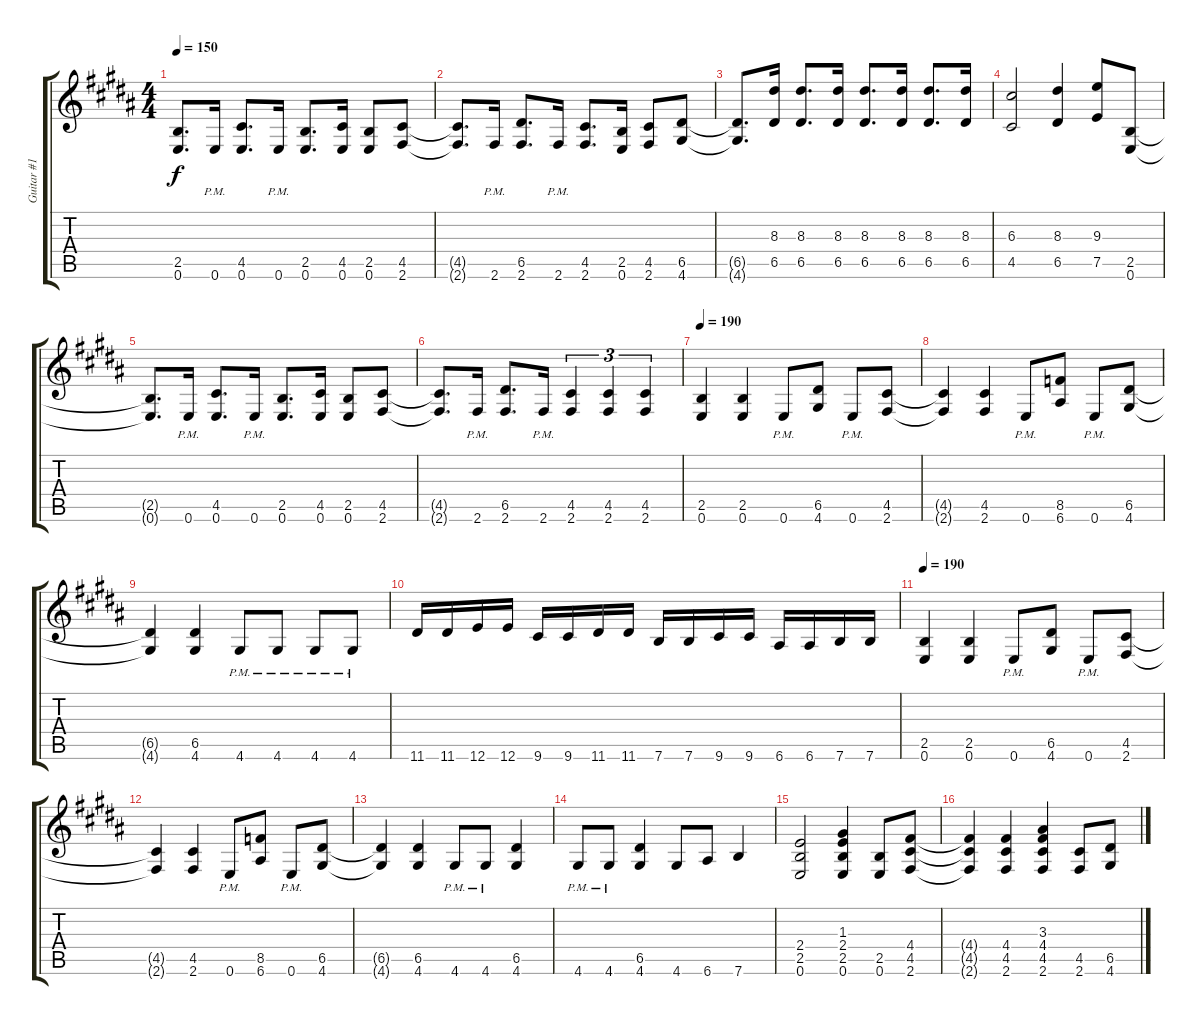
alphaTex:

\track ("Guitar #1" "Guitar #1") {instrument distortionguitar}
\staff {score tabs}
\tuning (E4 B3 G3 D3 A2 E2) {hide}
\ts (4 4)
\tempo 150
\clef g2
\ks g#minor
(2.5{t} 0.6{t}).8{d dy f} 0.6{pm}.16 (4.5 0.6).8{d} 0.6{pm}.16 (2.5 0.6).8{d} (4.5 0.6).16 (2.5 0.6).8 (4.5 2.6).8 |
(4.5{t} 2.6{t}).8{d} 2.6{pm}.16 (6.5 2.6).8{d} 2.6{pm}.16 (4.5 2.6).8{d} (2.5 0.6).16 (4.5 2.6).8 (6.5 4.6).8 |
\ks b
(6.5{t} 4.6{t}).8{d} (8.3 6.5).16 (8.3 6.5).8{d} (8.3 6.5).16 (8.3 6.5).8{d} (8.3 6.5).16 (8.3 6.5).8{d} (8.3 6.5).16 |
\ks g#minor
(6.3 4.5).2 (8.3 6.5).4 (9.3 7.5).8 (2.5 0.6).8 |
(2.5{t} 0.6{t}).8{d} 0.6{pm}.16 (4.5 0.6).8{d} 0.6{pm}.16 (2.5 0.6).8{d} (4.5 0.6).16 (2.5 0.6).8 (4.5 2.6).8 |
(4.5{t} 2.6{t}).8{d} 2.6{pm}.16 (6.5 2.6).8{d} 2.6{pm}.16 (4.5 2.6).4{tu (3 2)} (4.5 2.6).4{tu (3 2)} (4.5 2.6).4{tu (3 2)} |
\tempo 190
\ks b
(2.5 0.6).4 (2.5 0.6).4 0.6{pm}.8 (6.5 4.6).8 0.6{pm}.8 (4.5 2.6).8 |
\ks g#minor
(4.5{t} 2.6{t}).4 (4.5 2.6).4 0.6{pm}.8 (8.5 6.6).8 0.6{pm}.8 (6.5 4.6).8 |
(6.5{t} 4.6{t}).4 (6.5 4.6).4 4.6{pm}.8 4.6{pm}.8 4.6{pm}.8 4.6{pm}.8 |
11.6.16 11.6.16 12.6.16 12.6.16 9.6.16 9.6.16 11.6.16 11.6.16 7.6.16 7.6.16 9.6.16 9.6.16 6.6.16 6.6.16 7.6.16 7.6.16 |
\tempo 190
\ks b
(2.5 0.6).4 (2.5 0.6).4 0.6{pm}.8 (6.5 4.6).8 0.6{pm}.8 (4.5 2.6).8 |
\ks g#minor
(4.5{t} 2.6{t}).4 (4.5 2.6).4 0.6{pm}.8 (8.5 6.6).8 0.6{pm}.8 (6.5 4.6).8 |
(6.5{t} 4.6{t}).4 (6.5 4.6).4 4.6{pm}.8 4.6{pm}.8 (6.5 4.6).4 |
4.6{pm}.8 4.6{pm}.8 (6.5 4.6).4 4.6.8 6.6.8 7.6.4 |
\ks b
(2.4 2.5 0.6).2 (1.3 2.4 2.5 0.6).4 (2.5 0.6).8 (4.4 4.5 2.6).8 |
\ks g#minor
(4.4{t} 4.5{t} 2.6{t}).4 (4.4 4.5 2.6).4 (3.3 4.4 4.5 2.6).4 (4.5 2.6).8 (6.5 4.6).8
